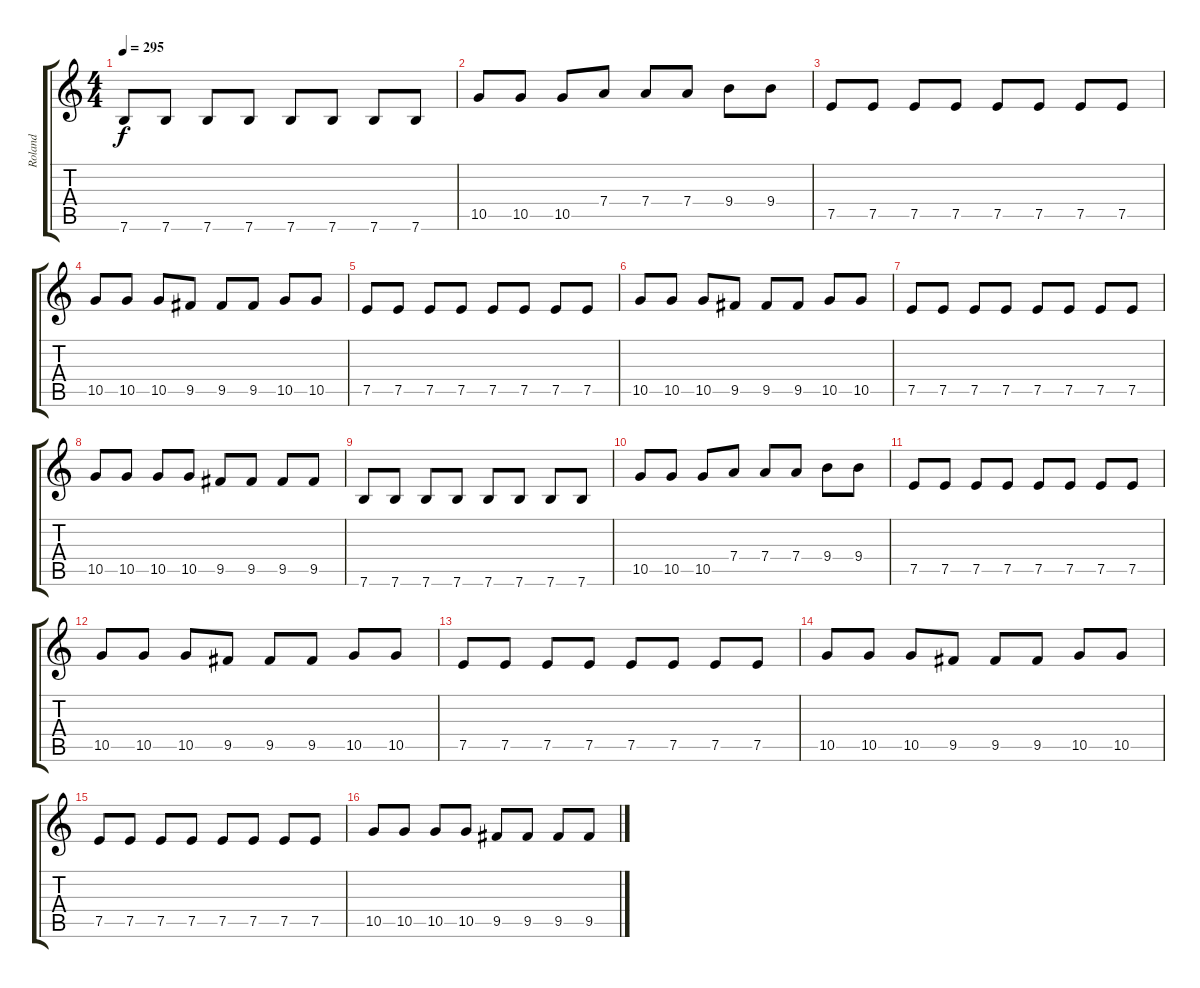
\track ("Roland" "Roland") {instrument overdrivenguitar}
\staff {score tabs}
\tuning (E4 B3 G3 D3 A2 E2) {hide}
\ts (4 4)
\tempo 295
\clef g2
\ks c
7.6.8{dy f} 7.6.8 7.6.8 7.6.8 7.6.8 7.6.8 7.6.8 7.6.8 |
10.5.8 10.5.8 10.5.8 7.4.8 7.4.8 7.4.8 9.4.8 9.4.8 |
7.5.8 7.5.8 7.5.8 7.5.8 7.5.8 7.5.8 7.5.8 7.5.8 |
10.5.8 10.5.8 10.5.8 9.5.8 9.5.8 9.5.8 10.5.8 10.5.8 |
7.5.8 7.5.8 7.5.8 7.5.8 7.5.8 7.5.8 7.5.8 7.5.8 |
10.5.8 10.5.8 10.5.8 9.5.8 9.5.8 9.5.8 10.5.8 10.5.8 |
7.5.8{volume 14} 7.5.8 7.5.8 7.5.8 7.5.8 7.5.8 7.5.8 7.5.8 |
10.5.8 10.5.8 10.5.8 10.5.8 9.5.8 9.5.8 9.5.8 9.5.8 |
7.6.8 7.6.8 7.6.8 7.6.8 7.6.8 7.6.8 7.6.8 7.6.8 |
10.5.8 10.5.8 10.5.8 7.4.8 7.4.8 7.4.8 9.4.8 9.4.8 |
7.5.8 7.5.8 7.5.8 7.5.8 7.5.8 7.5.8 7.5.8 7.5.8 |
10.5.8 10.5.8 10.5.8 9.5.8 9.5.8 9.5.8 10.5.8 10.5.8 |
7.5.8 7.5.8 7.5.8 7.5.8 7.5.8 7.5.8 7.5.8 7.5.8 |
10.5.8 10.5.8 10.5.8 9.5.8 9.5.8 9.5.8 10.5.8 10.5.8 |
7.5.8 7.5.8 7.5.8 7.5.8 7.5.8 7.5.8 7.5.8 7.5.8 |
10.5.8 10.5.8 10.5.8 10.5.8 9.5.8 9.5.8 9.5.8 9.5.8
